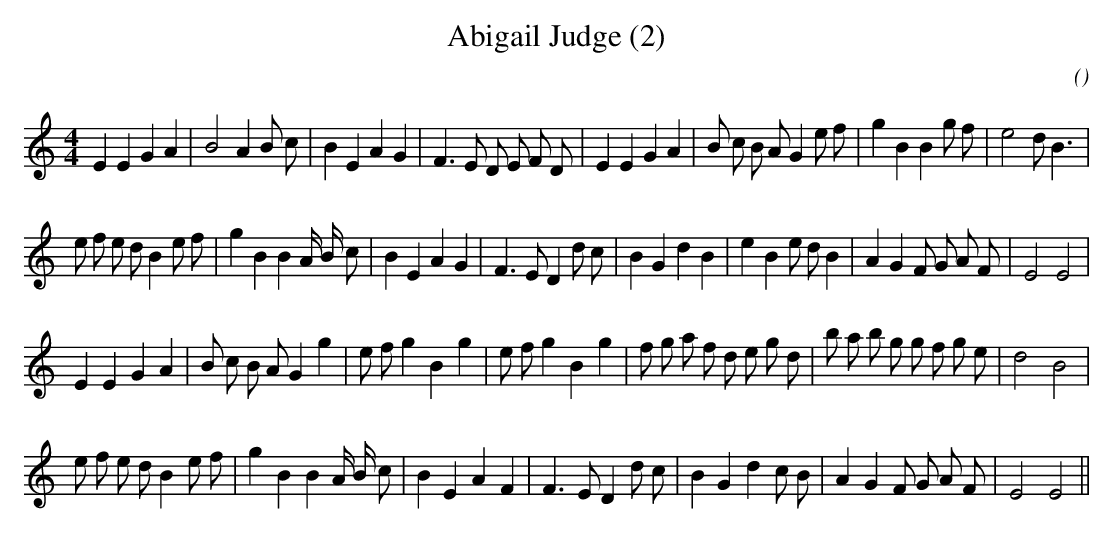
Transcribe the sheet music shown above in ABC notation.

X:1
T: Abigail Judge (2)
C:
O:
M:4/4
K:e
K:e
M:4/4
L:1/16
E4 E4 G4 A4 |B8 A4 B2 c2 |B4 E4 A4 G4 |F6 E2 D2 E2 F2 D2 |E4 E4 G4 A4 |B2 c2 B2 A2 G4 e2 f2 |g4 B4 B4 g2 f2 |e8 d2 B6 |
e2 f2 e2 d2 B4 e2 f2 |g4 B4 B4 A B c2 |B4 E4 A4 G4 |F6 E2 D4 d2 c2 |B4 G4 d4 B4 |e4 B4 e2 d2 B4 |A4 G4 F2 G2 A2 F2 |E8 E8 |
E4 E4 G4 A4 |B2 c2 B2 A2 G4 g4 |e2 f2 g4 B4 g4 |e2 f2 g4 B4 g4 |f2 g2 a2 f2 d2 e2 g2 d2 |b2 a2 b2 g2 g2 f2 g2 e2 |d8 B8 |
e2 f2 e2 d2 B4 e2 f2 |g4 B4 B4 A B c2 |B4 E4 A4 F4 |F6 E2 D4 d2 c2 |B4 G4 d4 c2 B2 |A4 G4 F2 G2 A2 F2 |E8 E8 ||
